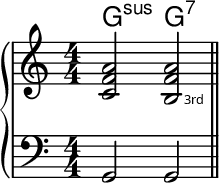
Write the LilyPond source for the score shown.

\version "2.24.4"
\language "english"
#(ly:set-option 'crop #t)
\include "include/alt.ly"
\include "include/sus.ly"
\include "include/thirds.ly"
\score {
  \midi {
    \tempo 4=120
  }
  \layout {
    \context {
      \Score
      \omit BarNumber
    }
    indent = 0\mm
  }
  \new GrandStaff <<
    \chords {
      \set chordChanges = ##t % only show chords when they change
      \set noChordSymbol = ""
      \set minorChordModifier = \markup { "-" }
      \set midiMaximumVolume = #0 % prevent named chords sounding
      \set chordNameExceptions = #susExceptions
      g2:sus7 g:7
    }
    \new Staff {
      \key c \major
      \numericTimeSignature
      \time 4/4
      \clef treble {
        \relative {
          \skip \f % spacer to set voice volume
          \set fingeringOrientations = #'(right)
          <c'\fourth f a>2  <b\third f' a>2
          \bar "||"
        }
      }
    }
    \new Staff {
      \clef bass {
        \skip \f % spacer to set voice volume
        g,2 g,2
        \bar "||"
      }
    }
  >>
}
